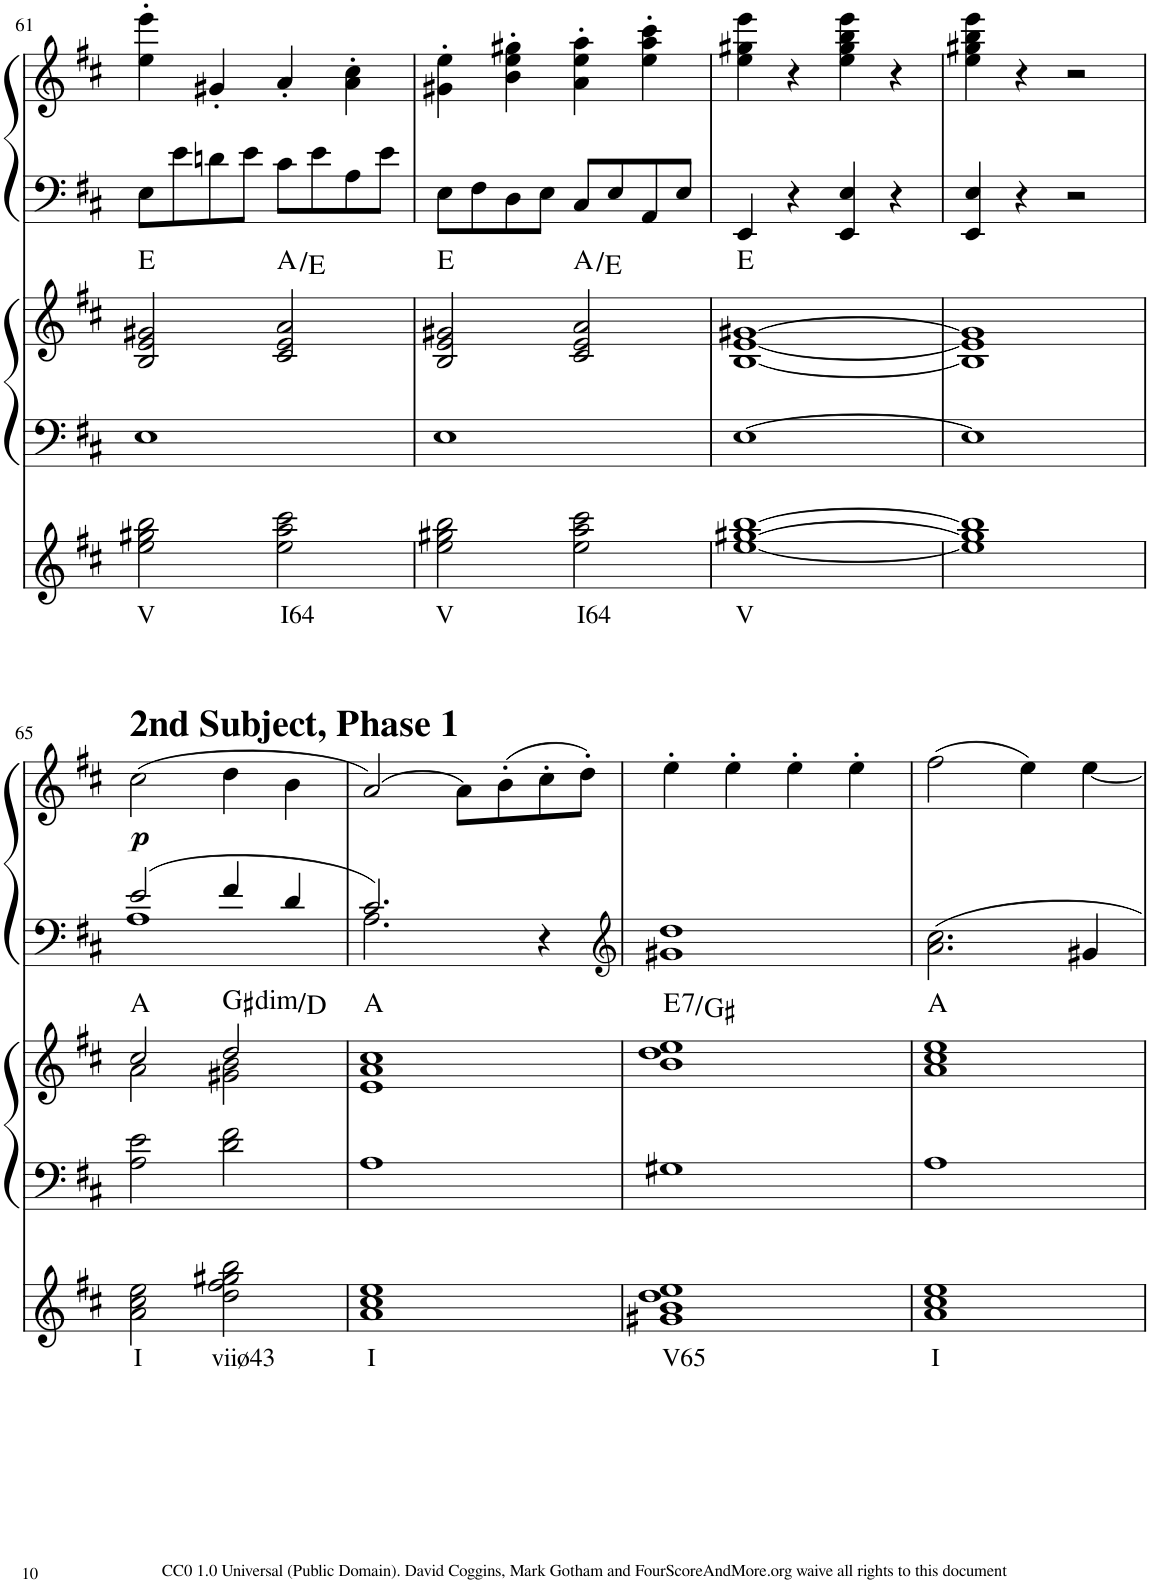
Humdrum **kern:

**kern	**text	**kern	**kern	**harte	**kern	**kern	**dynam
*part3	*part3	*part2	*part2	*part2	*part1	*part1	*part1
*staff5	*staff5	*staff4	*staff3	*	*staff2	*staff1	*staff1/2
*I"One-stave chords + Roman numerals	*	*I"Chordal reduction and symbols	*	*	*I"Reduced Score	*	*
!!LO:PB:g=z
*clefG2	*	*clefF4	*clefG2	*	*clefF4	*clefG2	*
*k[f#c#]	*	*k[f#c#]	*k[f#c#]	*	*k[f#c#]	*k[f#c#]	*
*	*	*D:	*D:	*	*D:	*D:	*
*M2/2	*	*M2/2	*M2/2	*	*M2/2	*M2/2	*
*met(c|)	*	*met(c|)	*met(c|)	*	*met(c|)	*met(c|)	*
=61	=61	=61	=61	=61	=61	=61	=61
!	!LO:LY:b	!	!	!	!	!	!
2ee\ 2gg#X\ 2bb\	V	1E	2B/ 2e/ 2g#X/	E:maj	8E\L	4ee\' 4eee\'	.
.	.	.	.	.	8e\	.	.
.	.	.	.	.	8dn\	4g#X'/	.
.	.	.	.	.	8e\J	.	.
!	!LO:LY:b	!	!	!	!	!	!
2ee\ 2aa\ 2ccc#\	I64	.	2c#/ 2e/ 2a/	A:maj/5	8c#\L	4a'/	.
.	.	.	.	.	8e\	.	.
.	.	.	.	.	8A\	4a\' 4cc#\'	.
.	.	.	.	.	8e\J	.	.
=62	=62	=62	=62	=62	=62	=62	=62
!	!LO:LY:b	!	!	!	!	!	!
2ee\ 2gg#X\ 2bb\	V	1E	2B/ 2e/ 2g#X/	E:maj	8E\L	4g#X\' 4ee\'	.
.	.	.	.	.	8F#\	.	.
.	.	.	.	.	8D\	4b\' 4ee\' 4gg#X\'	.
.	.	.	.	.	8E\J	.	.
!	!LO:LY:b	!	!	!	!	!	!
2ee\ 2aa\ 2ccc#\	I64	.	2c#/ 2e/ 2a/	A:maj/5	8C#/L	4a\' 4ee\' 4aa\'	.
.	.	.	.	.	8E/	.	.
.	.	.	.	.	8AA/	4ee\' 4aa\' 4ccc#\'	.
.	.	.	.	.	8E/J	.	.
=63	=63	=63	=63	=63	=63	=63	=63
!	!LO:LY:b	!	!	!	!	!	!
[1ee [1gg#X [1bb	V	[1E	[1B [1e [1g#X	E:maj	4EE/	4ee\ 4gg#X\ 4eee\	.
.	.	.	.	.	4r	4r	.
.	.	.	.	.	4EE/ 4E/	4ee\ 4gg#\ 4bb\ 4eee\	.
.	.	.	.	.	4r	4r	.
=64	=64	=64	=64	=64	=64	=64	=64
1ee] 1gg#] 1bb]	.	1E]	1B] 1e] 1g#]	.	4EE/ 4E/	4ee\ 4gg#X\ 4bb\ 4eee\	.
.	.	.	.	.	4r	4r	.
.	.	.	.	.	2r	2r	.
!!LO:LB:g=z
=65	=65	=65	=65	=65	=65	=65	=65
!	!	!	!	!	!	!LO:TX:a:B:t=2nd Subject, Phase 1	!
!	!LO:LY:b	!	!	!	!	!	!LO:DY:b
*	*	*	*^	*	*^	*	*
2a\ 2cc#\ 2ee\	I	2A\ 2e\	2cc#/	2a\	A:maj	2e/	1A	(2cc#\	p
!	!LO:LY:b	!	!	!	!LO:H:kt=dim	!	!	!	!
2dd\ 2ff#\ 2gg#X\ 2bb\	viiø43	2d\ 2f#\	2dd/	2g#X\ 2b\	G#:dim/b5	4f#/	.	4dd\	.
.	.	.	.	.	.	4d/	.	4b\	.
*	*	*	*v	*v	*	*	*	*	*
=66	=66	=66	=66	=66	=66	=66	=66	=66
!	!LO:LY:b	!	!	!	!	!	!	!
1a 1cc# 1ee	I	1A	1e 1a 1cc#	A:maj	2.c#/	2.A\	[2a/)	.
.	.	.	.	.	.	.	8a\L]	.
.	.	.	.	.	.	.	(8b'\	.
.	.	.	.	.	4r	4ryy	8cc#'\	.
.	.	.	.	.	.	.	8dd'\J)	.
*	*	*	*	*	*v	*v	*	*
=67	=67	=67	=67	=67	=67	=67	=67
*	*	*	*	*	*clefG2	*	*
!	!LO:LY:b	!	!	!LO:H:kt=7	!	!	!
1g#X 1b 1dd 1ee	V65	1G#X	1b 1dd 1ee	E:7/3	1g#X 1dd	4ee'\	.
.	.	.	.	.	.	4ee'\	.
.	.	.	.	.	.	4ee'\	.
.	.	.	.	.	.	4ee'\	.
=68	=68	=68	=68	=68	=68	=68	=68
!	!LO:LY:b	!	!	!	!	!	!
1a 1cc# 1ee	I	1A	1a 1cc# 1ee	A:maj	2.a\ 2.cc#\	(2ff#\	.
.	.	.	.	.	.	4ee\)	.
.	.	.	.	.	4g#X/	[4ee\	.
=	=	=	=	=	=	=	=
*-	*-	*-	*-	*-	*-	*-	*-
